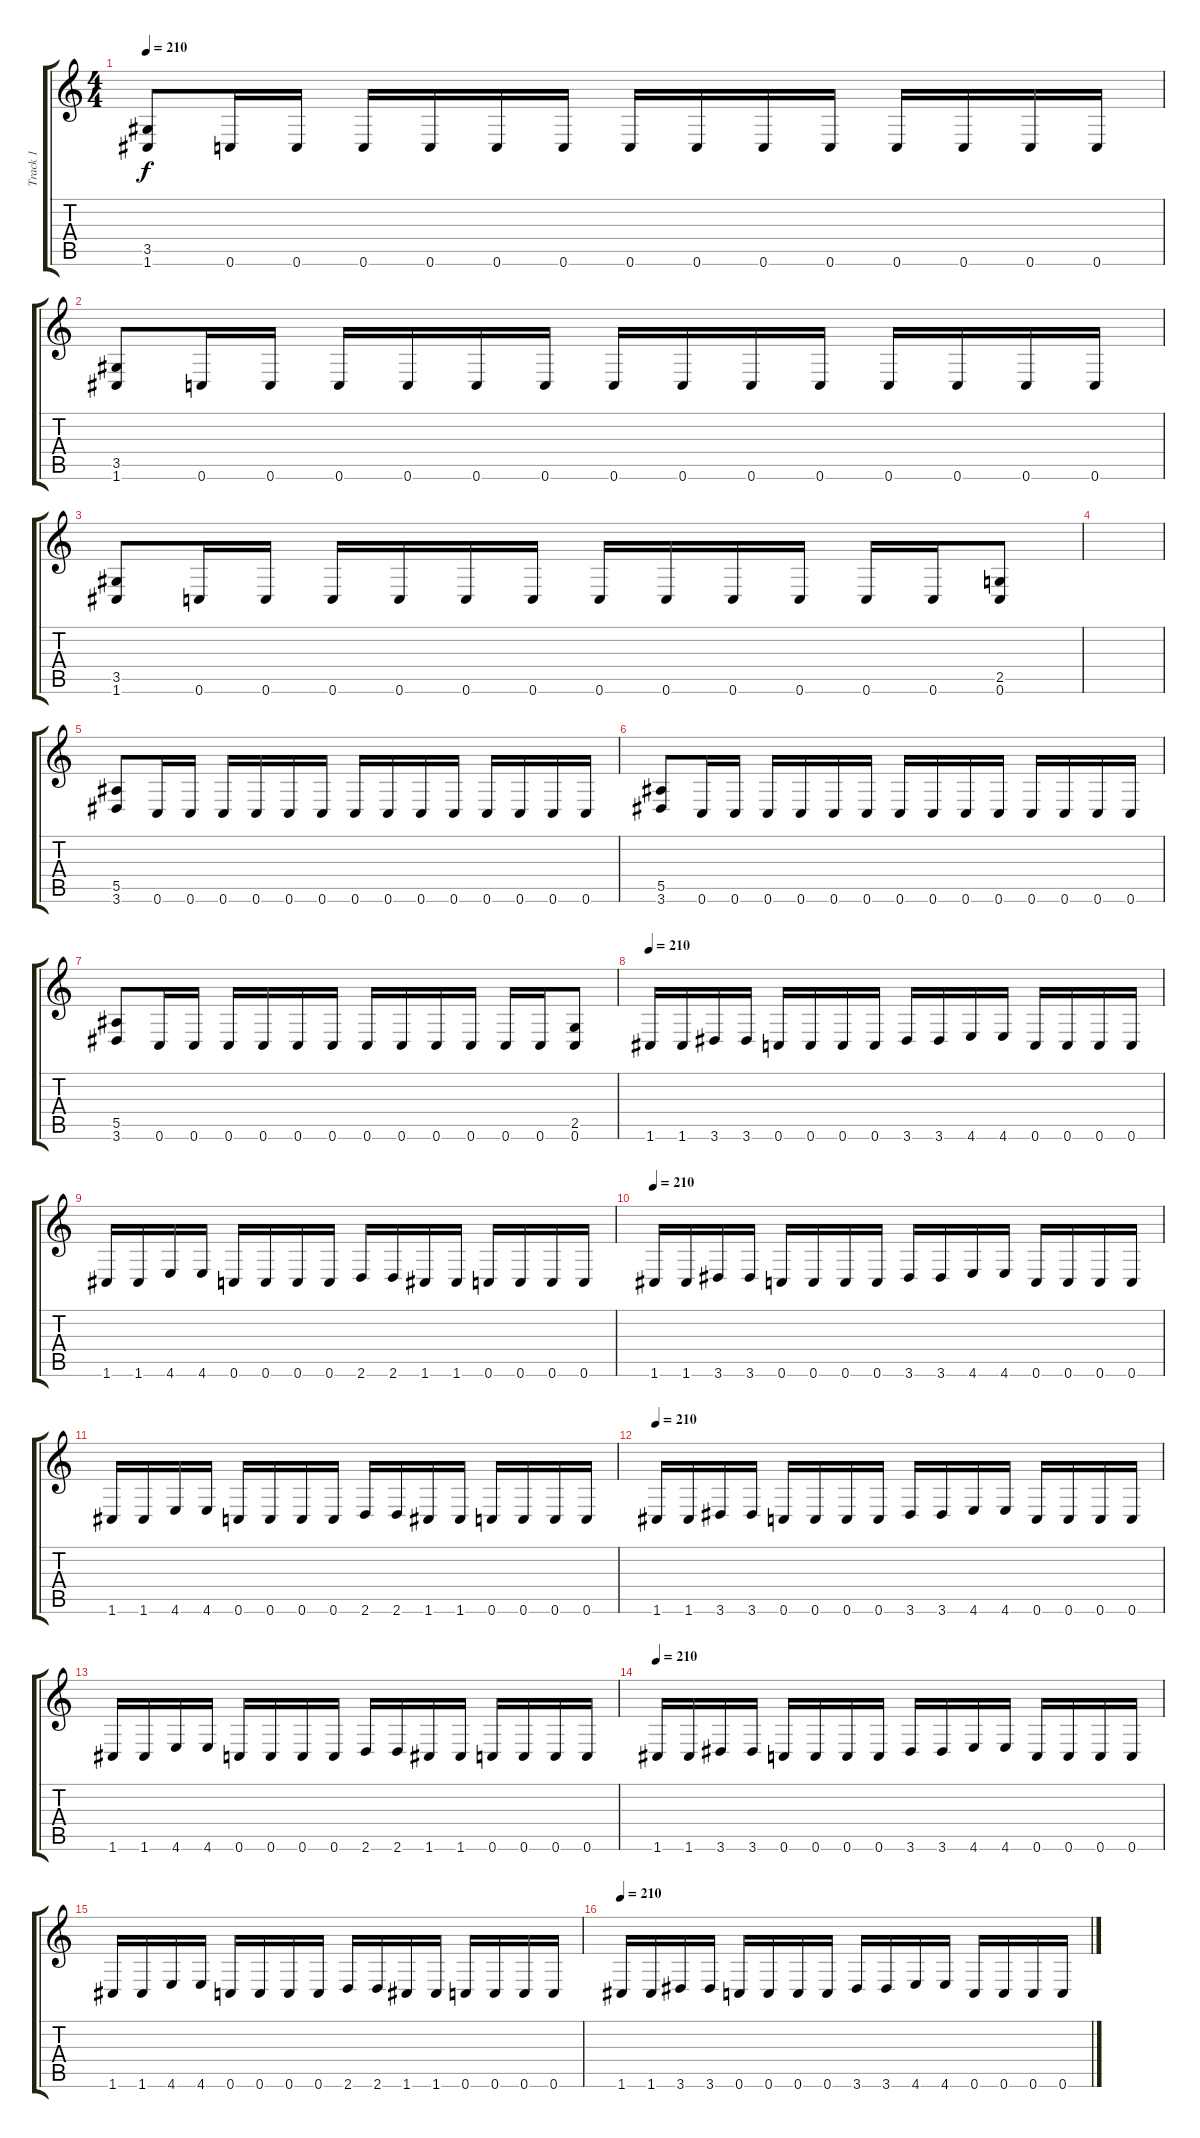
\track ("Track 1" "Track 1") {instrument distortionguitar}
\staff {score tabs}
\tuning (C4 G3 Eb3 Bb2 F2 C2) {hide}
\ts (4 4)
\tempo 210
\clef g2
\ks c
(3.5 1.6).8{dy f instrument distortionguitar} 0.6.16 0.6.16 0.6.16 0.6.16 0.6.16 0.6.16 0.6.16 0.6.16 0.6.16 0.6.16 0.6.16 0.6.16 0.6.16 0.6.16 |
(3.5 1.6).8 0.6.16 0.6.16 0.6.16 0.6.16 0.6.16 0.6.16 0.6.16 0.6.16 0.6.16 0.6.16 0.6.16 0.6.16 0.6.16 0.6.16 |
(3.5 1.6).8 0.6.16 0.6.16 0.6.16 0.6.16 0.6.16 0.6.16 0.6.16 0.6.16 0.6.16 0.6.16 0.6.16 0.6.16 (2.5 0.6).8 |
|
(5.5 3.6).8 0.6.16 0.6.16 0.6.16 0.6.16 0.6.16 0.6.16 0.6.16 0.6.16 0.6.16 0.6.16 0.6.16 0.6.16 0.6.16 0.6.16 |
(5.5 3.6).8 0.6.16 0.6.16 0.6.16 0.6.16 0.6.16 0.6.16 0.6.16 0.6.16 0.6.16 0.6.16 0.6.16 0.6.16 0.6.16 0.6.16 |
(5.5 3.6).8 0.6.16 0.6.16 0.6.16 0.6.16 0.6.16 0.6.16 0.6.16 0.6.16 0.6.16 0.6.16 0.6.16 0.6.16 (2.5 0.6).8 |
\tempo 210
1.6.16 1.6.16 3.6.16 3.6.16 0.6.16 0.6.16 0.6.16 0.6.16 3.6.16 3.6.16 4.6.16 4.6.16 0.6.16 0.6.16 0.6.16 0.6.16 |
1.6.16 1.6.16 4.6.16 4.6.16 0.6.16 0.6.16 0.6.16 0.6.16 2.6.16 2.6.16 1.6.16 1.6.16 0.6.16 0.6.16 0.6.16 0.6.16 |
\tempo 210
1.6.16 1.6.16 3.6.16 3.6.16 0.6.16 0.6.16 0.6.16 0.6.16 3.6.16 3.6.16 4.6.16 4.6.16 0.6.16 0.6.16 0.6.16 0.6.16 |
1.6.16 1.6.16 4.6.16 4.6.16 0.6.16 0.6.16 0.6.16 0.6.16 2.6.16 2.6.16 1.6.16 1.6.16 0.6.16 0.6.16 0.6.16 0.6.16 |
\tempo 210
1.6.16 1.6.16 3.6.16 3.6.16 0.6.16 0.6.16 0.6.16 0.6.16 3.6.16 3.6.16 4.6.16 4.6.16 0.6.16 0.6.16 0.6.16 0.6.16 |
1.6.16 1.6.16 4.6.16 4.6.16 0.6.16 0.6.16 0.6.16 0.6.16 2.6.16 2.6.16 1.6.16 1.6.16 0.6.16 0.6.16 0.6.16 0.6.16 |
\tempo 210
1.6.16 1.6.16 3.6.16 3.6.16 0.6.16 0.6.16 0.6.16 0.6.16 3.6.16 3.6.16 4.6.16 4.6.16 0.6.16 0.6.16 0.6.16 0.6.16 |
1.6.16 1.6.16 4.6.16 4.6.16 0.6.16 0.6.16 0.6.16 0.6.16 2.6.16 2.6.16 1.6.16 1.6.16 0.6.16 0.6.16 0.6.16 0.6.16 |
\tempo 210
1.6.16 1.6.16 3.6.16 3.6.16 0.6.16 0.6.16 0.6.16 0.6.16 3.6.16 3.6.16 4.6.16 4.6.16 0.6.16 0.6.16 0.6.16 0.6.16
